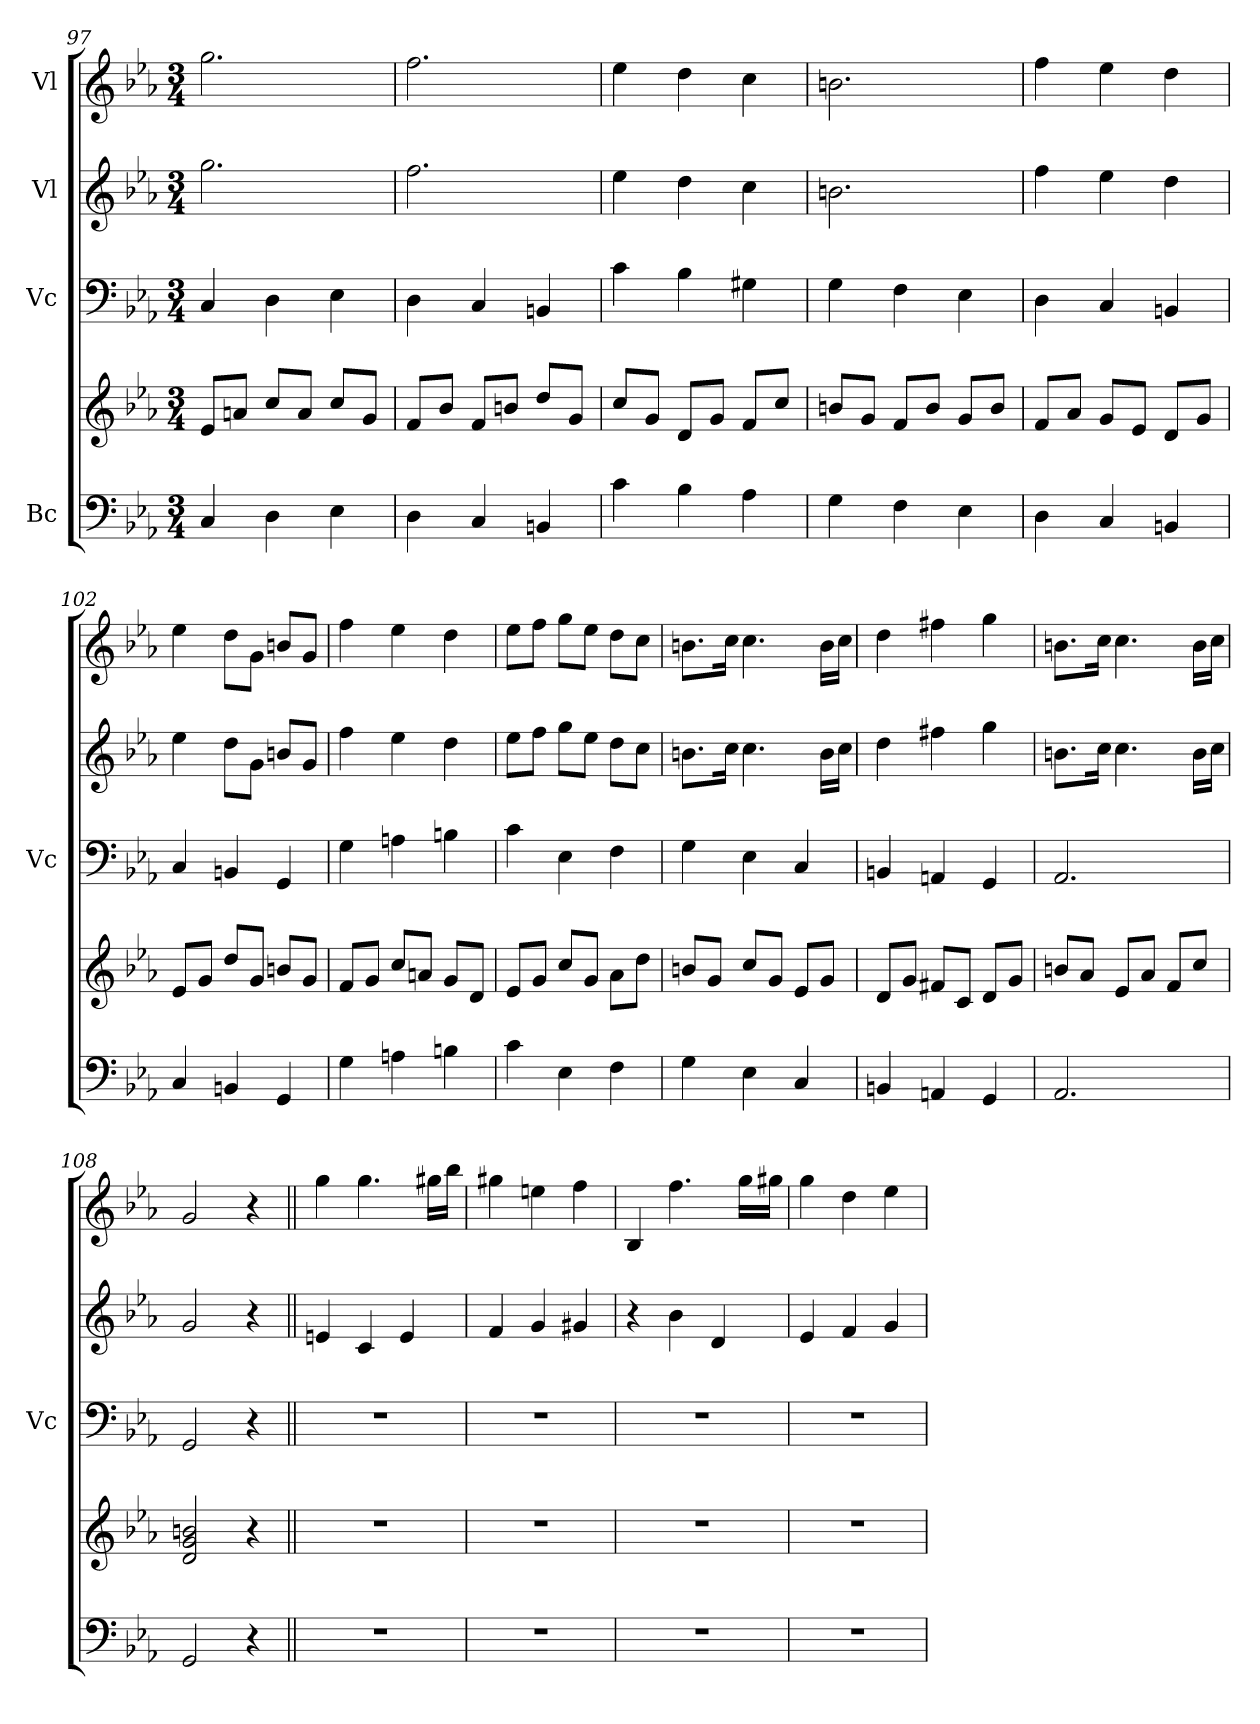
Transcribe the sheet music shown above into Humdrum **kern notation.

**kern	**kern	**kern	**kern	**kern
*part4	*part4	*part3	*part2	*part1
*staff5	*staff4	*staff3	*staff2	*staff1
*I"Bc	*	*I"Vc	*I"Vl	*I"Vl
*	*	*I'Vc	*	*
*clefF4	*clefG2	*clefF4	*clefG2	*clefG2
*k[b-e-a-]	*k[b-e-a-]	*k[b-e-a-]	*k[b-e-a-]	*k[b-e-a-]
*M3/4	*M3/4	*M3/4	*M3/4	*M3/4
=97	=97	=97	=97	=97
4C/	8e-/L	4C/	2.gg\	2.gg\
.	8an/J	.	.	.
4D\	8cc/L	4D\	.	.
.	8a/J	.	.	.
4E-\	8cc/L	4E-\	.	.
.	8g/J	.	.	.
=98	=98	=98	=98	=98
4D\	8f/L	4D\	2.ff\	2.ff\
.	8b-/J	.	.	.
4C/	8f/L	4C/	.	.
.	8bn/J	.	.	.
4BBn/	8dd/L	4BBn/	.	.
.	8g/J	.	.	.
=99	=99	=99	=99	=99
4c\	8cc/L	4c\	4ee-\	4ee-\
.	8g/J	.	.	.
4B-\	8d/L	4B-\	4dd\	4dd\
.	8g/J	.	.	.
4A-\	8f/L	4G#X\	4cc\	4cc\
.	8cc/J	.	.	.
=100	=100	=100	=100	=100
4G\	8bn/L	4G\	2.bn\	2.bn\
.	8g/J	.	.	.
4F\	8f/L	4F\	.	.
.	8b/J	.	.	.
4E-\	8g/L	4E-\	.	.
.	8b/J	.	.	.
=101	=101	=101	=101	=101
4D\	8f/L	4D\	4ff\	4ff\
.	8a-/J	.	.	.
4C/	8g/L	4C/	4ee-\	4ee-\
.	8e-/J	.	.	.
4BBn/	8d/L	4BBn/	4dd\	4dd\
.	8g/J	.	.	.
!!LO:LB:g=z
=102	=102	=102	=102	=102
4C/	8e-/L	4C/	4ee-\	4ee-\
.	8g/J	.	.	.
4BBn/	8dd/L	4BBn/	8dd\L	8dd\L
.	8g/J	.	8g\J	8g\J
4GG/	8bn/L	4GG/	8bn/L	8bn/L
.	8g/J	.	8g/J	8g/J
=103	=103	=103	=103	=103
4G\	8f/L	4G\	4ff\	4ff\
.	8g/J	.	.	.
4An\	8cc/L	4An\	4ee-\	4ee-\
.	8an/J	.	.	.
4Bn\	8g/L	4Bn\	4dd\	4dd\
.	8d/J	.	.	.
=104	=104	=104	=104	=104
4c\	8e-/L	4c\	8ee-\L	8ee-\L
.	8g/J	.	8ff\J	8ff\J
4E-\	8cc/L	4E-\	8gg\L	8gg\L
.	8g/J	.	8ee-\J	8ee-\J
4F\	8a-\L	4F\	8dd\L	8dd\L
.	8dd\J	.	8cc\J	8cc\J
=105	=105	=105	=105	=105
4G\	8bn/L	4G\	8.bn\L	8.bn\L
.	8g/J	.	.	.
.	.	.	16cc\Jk	16cc\Jk
4E-\	8cc/L	4E-\	4.cc\	4.cc\
.	8g/J	.	.	.
4C/	8e-/L	4C/	.	.
.	8g/J	.	16b\LL	16b\LL
.	.	.	16cc\JJ	16cc\JJ
=106	=106	=106	=106	=106
4BBn/	8d/L	4BBn/	4dd\	4dd\
.	8g/J	.	.	.
4AAn/	8f#X/L	4AAn/	4ff#X\	4ff#X\
.	8c/J	.	.	.
4GG/	8d/L	4GG/	4gg\	4gg\
.	8g/J	.	.	.
=107	=107	=107	=107	=107
2.AA-/	8bn/L	2.AA-/	8.bn\L	8.bn\L
.	8a-/J	.	.	.
.	.	.	16cc\Jk	16cc\Jk
.	8e-/L	.	4.cc\	4.cc\
.	8a-/J	.	.	.
.	8f/L	.	.	.
.	8cc/J	.	16b\LL	16b\LL
.	.	.	16cc\JJ	16cc\JJ
=108	=108	=108	=108	=108
2GG/	2d/ 2g/ 2bn/	2GG/	2g/	2g/
4r	4r	4r	4r	4r
!!LO:LB:g=z
=109||	=109||	=109||	=109||	=109||
2.r	2.r	2.r	4en/	4gg\
.	.	.	4c/	4.gg\
.	.	.	4e/	.
.	.	.	.	16gg#X\LL
.	.	.	.	16bb-\JJ
=110	=110	=110	=110	=110
2.r	2.r	2.r	4f/	4gg#X\
.	.	.	4g/	4een\
.	.	.	4g#X/	4ff\
=111	=111	=111	=111	=111
2.r	2.r	2.r	4r	4B-/
.	.	.	4b-\	4.ff\
.	.	.	4d/	.
.	.	.	.	16gg\LL
.	.	.	.	16gg#X\JJ
=112	=112	=112	=112	=112
2.r	2.r	2.r	4e-/	4gg\
.	.	.	4f/	4dd\
.	.	.	4g/	4ee-\
=	=	=	=	=
*-	*-	*-	*-	*-
